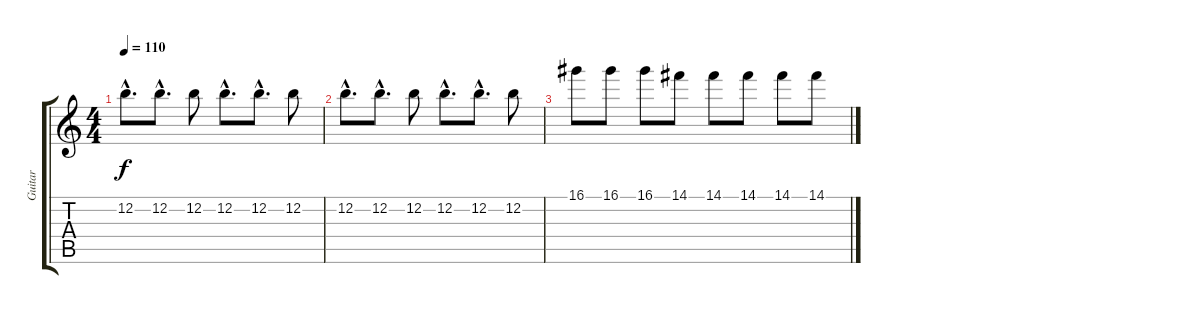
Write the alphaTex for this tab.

\track ("Guitar" "Guitar") {instrument electricguitarclean}
\staff {score tabs}
\tuning (E4 B3 G3 D3 A2 E2) {hide}
\ts (4 4)
\tempo 110
\clef g2
\ks c
12.2{hac}.8{d dy f} 12.2{hac}.8{d} 12.2.8 12.2{hac}.8{d} 12.2{hac}.8{d} 12.2.8 |
12.2{hac}.8{d} 12.2{hac}.8{d} 12.2.8 12.2{hac}.8{d} 12.2{hac}.8{d} 12.2.8 |
16.1.8 16.1.8 16.1.8 14.1.8 14.1.8 14.1.8 14.1.8 14.1.8
